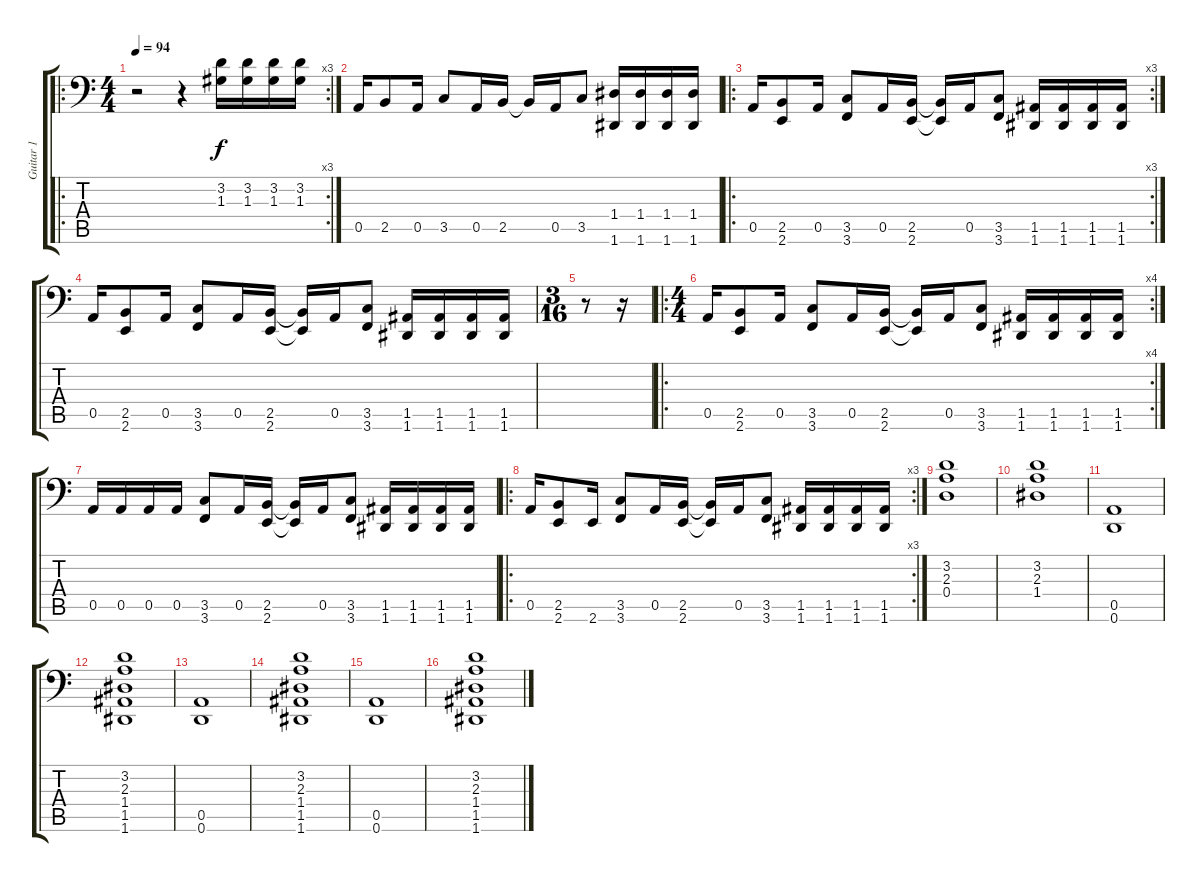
\track ("Guitar 1" "Guitar 1") {instrument distortionguitar}
\staff {score tabs}
\tuning (E3 B2 G2 D2 A1 D1) {hide}
\ro
\rc 3
\ts (4 4)
\tempo 94
\clef f4
\ks c
r.2{dy f} r.4 (3.2 1.3).16 (3.2 1.3).16 (3.2 1.3).16 (3.2 1.3).16 |
0.5.16 2.5.8 0.5.16 3.5.8 0.5.16 2.5.16 2.5{t}.16 0.5.16 3.5.8 (1.4 1.6).16 (1.4 1.6).16 (1.4 1.6).16 (1.4 1.6).16 |
\ro
\rc 3
0.5.16 (2.5 2.6).8 0.5.16 (3.5 3.6).8 0.5.16 (2.5 2.6).16 (2.5{t} 2.6{t}).16 0.5.16 (3.5 3.6).8 (1.5 1.6).16 (1.5 1.6).16 (1.5 1.6).16 (1.5 1.6).16 |
0.5.16 (2.5 2.6).8 0.5.16 (3.5 3.6).8 0.5.16 (2.5 2.6).16 (2.5{t} 2.6{t}).16 0.5.16 (3.5 3.6).8 (1.5 1.6).16 (1.5 1.6).16 (1.5 1.6).16 (1.5 1.6).16 |
\ts (3 16)
r.8 r.16 |
\ro
\rc 4
\ts (4 4)
0.5.16 (2.5 2.6).8 0.5.16 (3.5 3.6).8 0.5.16 (2.5 2.6).16 (2.5{t} 2.6{t}).16 0.5.16 (3.5 3.6).8 (1.5 1.6).16 (1.5 1.6).16 (1.5 1.6).16 (1.5 1.6).16 |
0.5.16 0.5.16 0.5.16 0.5.16 (3.5 3.6).8 0.5.16 (2.5 2.6).16 (2.5{t} 2.6{t}).16 0.5.16 (3.5 3.6).8 (1.5 1.6).16 (1.5 1.6).16 (1.5 1.6).16 (1.5 1.6).16 |
\ro
\rc 3
0.5.16 (2.5 2.6).8 2.6.16 (3.5 3.6).8 0.5.16 (2.5 2.6).16 (2.5{t} 2.6{t}).16 0.5.16 (3.5 3.6).8 (1.5 1.6).16 (1.5 1.6).16 (1.5 1.6).16 (1.5 1.6).16 |
(3.2 2.3 0.4).1 |
(3.2 2.3 1.4).1 |
(0.5 0.6).1 |
(3.2 2.3 1.4 1.5 1.6).1 |
(0.5 0.6).1 |
(3.2 2.3 1.4 1.5 1.6).1 |
(0.5 0.6).1 |
(3.2 2.3 1.4 1.5 1.6).1
